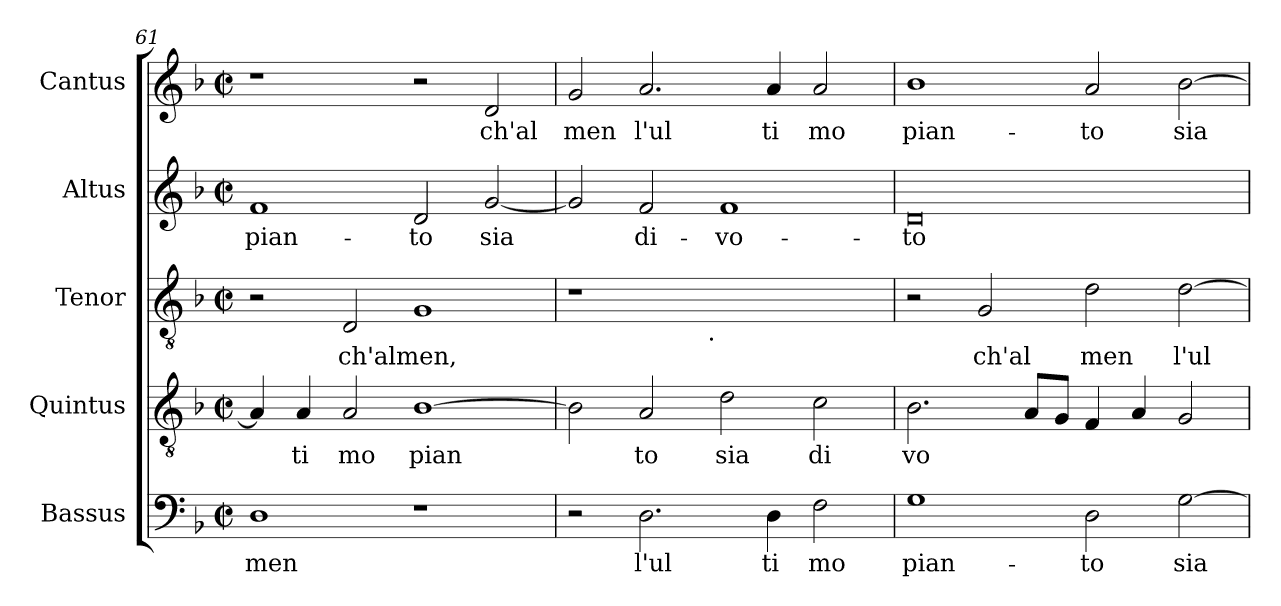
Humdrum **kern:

**kern	**text	**kern	**text	**kern	**text	**kern	**text	**kern	**text
*part5	*part5	*part4	*part4	*part3	*part3	*part2	*part2	*part1	*part1
*staff5	*staff5	*staff4	*staff4	*staff3	*staff3	*staff2	*staff2	*staff1	*staff1
*I"Bassus	*	*I"Quintus	*	*I"Tenor	*	*I"Altus	*	*I"Cantus	*
*clefF4	*	*clefGv2	*	*clefGv2	*	*clefG2	*	*clefG2	*
*k[b-]	*	*k[b-]	*	*k[b-]	*	*k[b-]	*	*k[b-]	*
*F:	*	*F:	*	*F:	*	*F:	*	*F:	*
*M2/2	*	*M2/2	*	*M2/2	*	*M2/2	*	*M2/2	*
*met(c|)	*	*met(c|)	*	*met(c|)	*	*met(c|)	*	*met(c|)	*
=61	=61	=61	=61	=61	=61	=61	=61	=61	=61
!	!LO:LY:b	!	!LO:LY:b:cj	!	!	!	!LO:LY:b	!	!
1D	men	4A/]	.	2r	.	1f	pian-	1r	.
!	!	!	!LO:LY:b:cj	!	!	!	!	!	!
.	.	4A/	ti	.	.	.	.	.	.
!	!	!	!LO:LY:b:cj	!	!LO:LY:b:cj	!	!	!	!
.	.	2A/	mo	2D/	ch'almen,	.	.	.	.
!	!	!	!LO:LY:b:cj	!	!LO:LY:b:cj	!	!LO:LY:b	!	!
1r	.	[>1B-	pian	1G	.	2d/	-to	2r	.
!	!	!	!	!	!	!	!LO:LY:b	!	!LO:LY:b:cj
.	.	.	.	.	.	[<2g/	sia	2d/	ch'al
=62	=62	=62	=62	=62	=62	=62	=62	=62	=62
!	!	!	!LO:LY:b:cj	!	!	!	!LO:LY:b	!	!LO:LY:b:cj
*	*	*	*	*^	*	*	*	*	*
2r	.	2B-\]	.	1r	2ryy	.	2g/]	.	2g/	men
!	!LO:LY:b	!	!LO:LY:b:cj	!	!	!	!	!LO:LY:b	!	!LO:LY:b:cj
2.D\	l'ul	2A/	to	.	4...ryy	.	2f/	di-	2.a/	l'ul
!	!	!	!	!	!LO:TX:b:t=.	!	!	!	!	!
.	.	.	.	.	1ryy	.	.	.	.	.
!	!	!	!LO:LY:b:cj	!	!	!	!	!LO:LY:b	!	!
.	.	2d\	sia	1ryy	.	.	1f	-vo-	.	.
!	!LO:LY:b	!	!	!	!	!	!	!	!	!LO:LY:b:cj
4D\	ti	.	.	.	.	.	.	.	4a/	ti
!	!LO:LY:b	!	!LO:LY:b:cj	!	!	!	!	!	!	!LO:LY:b:cj
2F\	mo	2c\	di	.	.	.	.	.	2a/	mo
.	.	.	.	.	32ryy	.	.	.	.	.
!!LO:LB:g=z
=63	=63	=63	=63	=63	=63	=63	=63	=63	=63	=63
!	!LO:LY:b	!	!LO:LY:b:cj	!	!	!	!	!LO:LY:b	!	!LO:LY:b:cj
*	*	*	*	*v	*v	*	*	*	*	*
1G	pian-	2.B-\	vo	2r	.	0d	-to	1b-	pian-
!	!	!	!	!	!LO:LY:b:cj	!	!	!	!
.	.	.	.	2G/	ch'al	.	.	.	.
!	!	!	!LO:LY:b:cj	!	!	!	!	!	!
.	.	8A/L	.	.	.	.	.	.	.
!	!	!	!LO:LY:b:cj	!	!	!	!	!	!
.	.	8G/J	.	.	.	.	.	.	.
!	!LO:LY:b	!	!LO:LY:b:cj	!	!LO:LY:b:cj	!	!	!	!LO:LY:b:cj
2D\	-to	4F/	.	2d\	men	.	.	2a/	-to
!	!	!	!LO:LY:b:cj	!	!	!	!	!	!
.	.	4A/	.	.	.	.	.	.	.
!	!LO:LY:b	!	!LO:LY:b:cj	!	!LO:LY:b:cj	!	!	!	!LO:LY:b:cj
[>2G\	sia	2G/	.	[>2d\	l'ul	.	.	[>2b-\	sia
=	=	=	=	=	=	=	=	=	=
*-	*-	*-	*-	*-	*-	*-	*-	*-	*-
